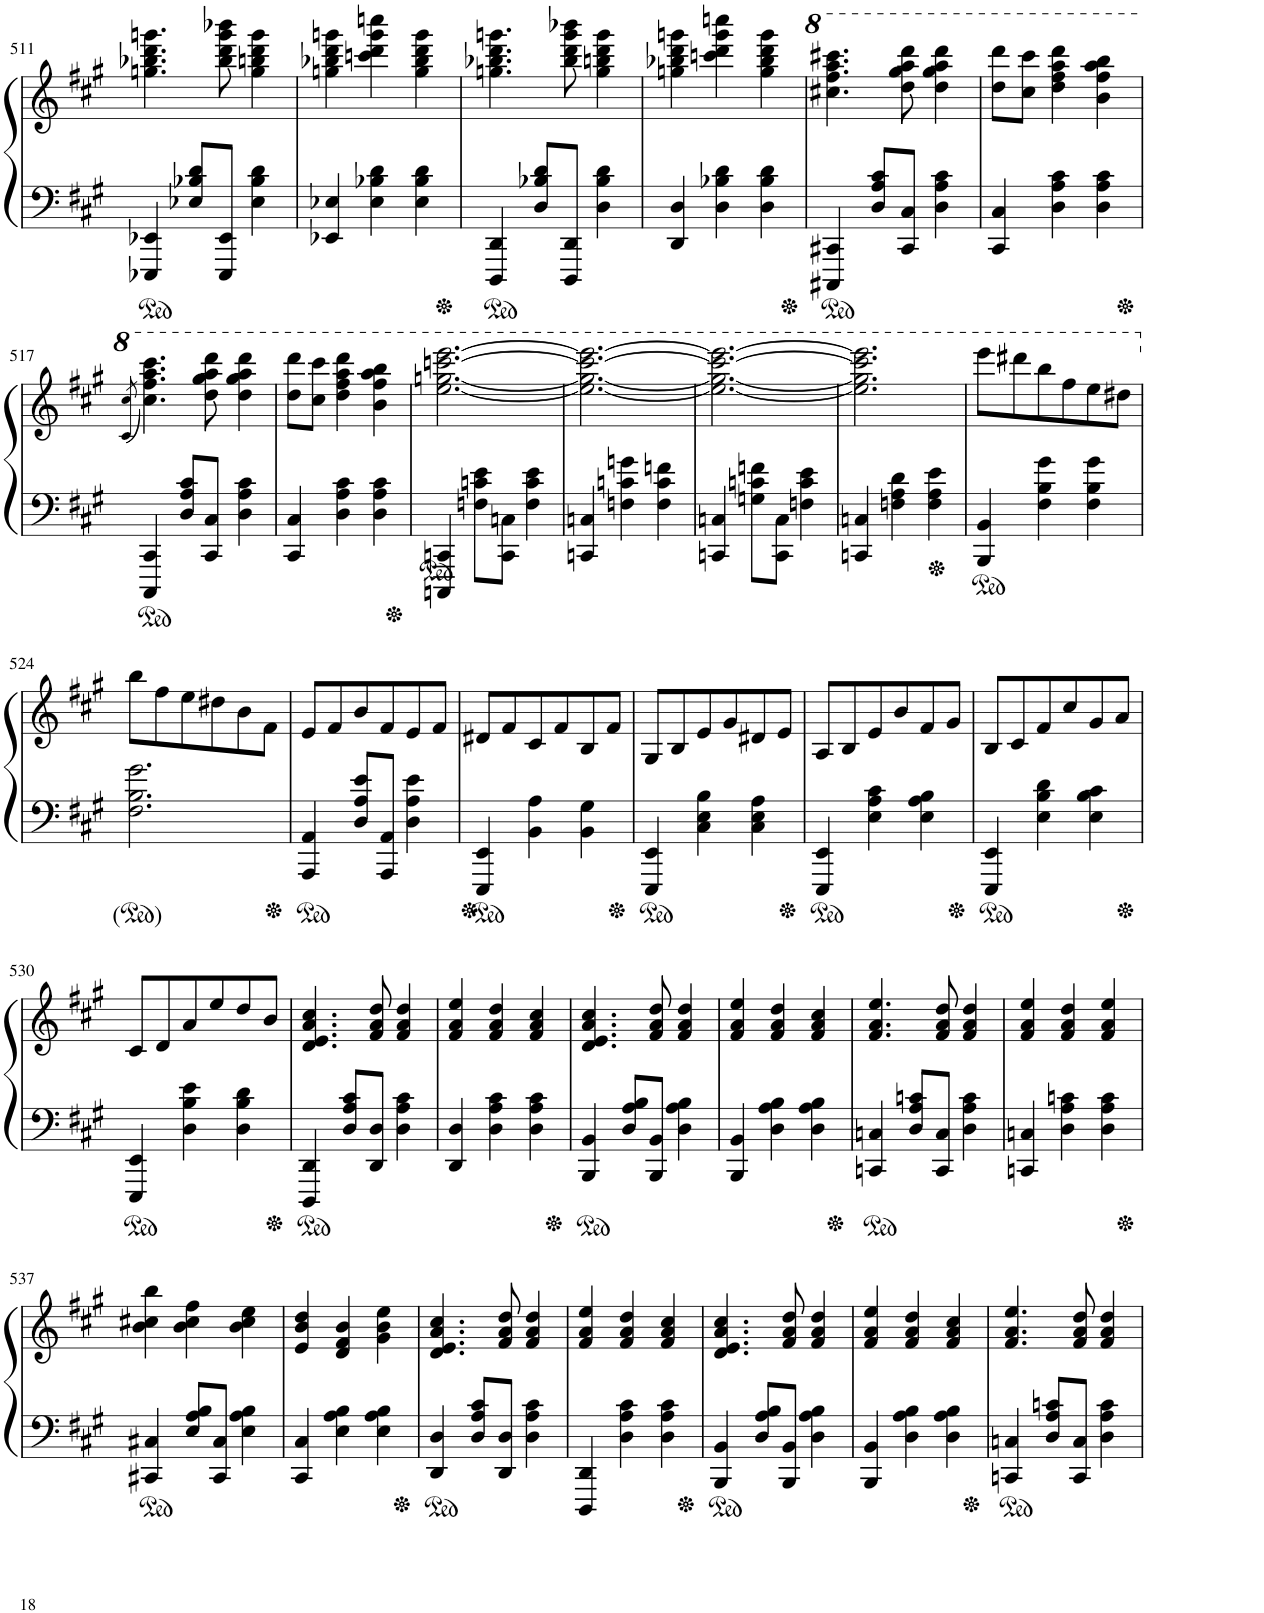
**kern	**kern
*part1	*part1
*staff2	*staff1
*I"Piano	*
*I'Pno.	*
!!LO:PB:g=z
*clefF4	*clefG2
*k[f#c#g#]	*k[f#c#g#]
*M3/4	*M3/4
=511	=511
4EEE-X/ 4EE-X/	4.ggn\ 4.bb-X\ 4.ddd\ 4.gggn\
8E-X/ 8B-X/ 8d/L	.
8EEE-/ 8EE-/J	8bb-\ 8ddd\ 8ggg\ 8bbb-X\
4E-\ 4B-\ 4d\	4gg\ 4bbn\ 4ddd\ 4ggg\
=512	=512
4EE-X/ 4E-X/	4ggn\ 4bb-X\ 4ddd\ 4gggn\
4E-\ 4B-X\ 4d\	4cccn\ 4ddd\ 4ggg\ 4ccccn\
4E-\ 4B-\ 4d\	4gg\ 4bb-\ 4ddd\ 4ggg\
=513	=513
4DDD/ 4DD/	4.ggn\ 4.bb-X\ 4.ddd\ 4.gggn\
8D/ 8B-X/ 8d/L	.
8DDD/ 8DD/J	8bb-\ 8ddd\ 8ggg\ 8bbb-X\
4D\ 4B-\ 4d\	4gg\ 4bbn\ 4ddd\ 4ggg\
=514	=514
4DD/ 4D/	4ggn\ 4bb-X\ 4ddd\ 4gggn\
4D\ 4B-X\ 4d\	4cccn\ 4ddd\ 4ggg\ 4ccccn\
4D\ 4B-\ 4d\	4gg\ 4bb-\ 4ddd\ 4ggg\
=515	=515
*	*8va
4CCC#X/ 4CC#X/	4.ccc#X\ 4.fff#\ 4.aaa\ 4.cccc#X\
8D/ 8A/ 8c#/L	.
8CC#/ 8C#/J	8ddd\ 8ggg#\ 8aaa\ 8dddd\
4D\ 4A\ 4c#\	4ddd\ 4ggg#\ 4aaa\ 4dddd\
=516	=516
4CC#/ 4C#/	8ddd\ 8dddd\L
.	8ccc#\ 8cccc#\J
4D\ 4A\ 4c#\	4ddd\ 4fff#\ 4aaa\ 4dddd\
4D\ 4A\ 4c#\	4bb\ 4fff#\ 4aaa\ 4bbb\
!!LO:LB:g=z
=517	=517
.	(8qcc#/ 8qccc#/
4CCC#/ 4CC#/	4.ccc#\ 4.fff#\ 4.aaa\ 4.cccc#\)
8D/ 8A/ 8c#/L	.
8CC#/ 8C#/J	8ddd\ 8ggg#\ 8aaa\ 8dddd\
4D\ 4A\ 4c#\	4ddd\ 4ggg#\ 4aaa\ 4dddd\
=518	=518
4CC#/ 4C#/	8ddd\ 8dddd\L
.	8ccc#\ 8cccc#\J
4D\ 4A\ 4c#\	4ddd\ 4fff#\ 4aaa\ 4dddd\
4D\ 4A\ 4c#\	4bb\ 4fff#\ 4aaa\ 4bbb\
=519	=519
4CCCn/ 4CCn/	[2.eee\ [2.gggn\ [2.ccccn\ [2.eeee\
8Fn\ 8cn\ 8e\L	.
8CC\ 8Cn\J	.
4F\ 4c\ 4e\	.
=520	=520
4CCn/ 4Cn/	2.eee\_ 2.ggg\_ 2.cccc\_ 2.eeee\_
4Fn\ 4cn\ 4gn\	.
4F\ 4c\ 4fn\	.
=521	=521
4CCn/ 4Cn/	2.eee\_ 2.ggg\_ 2.cccc\_ 2.eeee\_
8Gn\ 8cn\ 8fn\L	.
8CC\ 8C\J	.
4Fn\ 4c\ 4e\	.
=522	=522
4CCn/ 4Cn/	2.eee\] 2.ggg\] 2.cccc\] 2.eeee\]
4Fn\ 4A\ 4d\	.
4F\ 4A\ 4e\	.
=523	=523
4BBB/ 4BB/	8eeee\L
.	8dddd#X\
4F#\ 4B\ 4g#\	8bbb\
.	8fff#\
4F#\ 4B\ 4g#\	8eee\
.	8ddd#X\J
!!LO:LB:g=z
=524	=524
*	*X8va
2.F#\ 2.B\ 2.g#\	8bb\L
.	8ff#\
.	8ee\
.	8dd#X\
.	8b\
.	8f#\J
=525	=525
4AAA/ 4AA/	8e/L
.	8f#/
8D/ 8A/ 8e/L	8b/
8AAA/ 8AA/J	8f#/
4D\ 4A\ 4e\	8e/
.	8f#/J
=526	=526
4EEE/ 4EE/	8d#X/L
.	8f#/
4BB\ 4A\	8c#/
.	8f#/
4BB\ 4G#\	8B/
.	8f#/J
=527	=527
4EEE/ 4EE/	8G#/L
.	8B/
4C#\ 4E\ 4B\	8e/
.	8g#/
4C#\ 4E\ 4A\	8d#X/
.	8e/J
=528	=528
4EEE/ 4EE/	8A/L
.	8B/
4E\ 4A\ 4c#\	8e/
.	8b/
4E\ 4A\ 4B\	8f#/
.	8g#/J
=529	=529
4EEE/ 4EE/	8B/L
.	8c#/
4E\ 4B\ 4d\	8f#/
.	8cc#/
4E\ 4B\ 4c#\	8g#/
.	8a/J
!!LO:LB:g=z
=530	=530
4EEE/ 4EE/	8c#/L
.	8d/
4D\ 4B\ 4e\	8a/
.	8ee/
4D\ 4B\ 4d\	8dd/
.	8b/J
=531	=531
4DDD/ 4DD/	4.d/ 4.e/ 4.a/ 4.cc#/
8D/ 8A/ 8c#/L	.
8DD/ 8D/J	8f#/ 8a/ 8dd/
4D\ 4A\ 4c#\	4f#/ 4a/ 4dd/
=532	=532
4DD/ 4D/	4f#/ 4a/ 4ee/
4D\ 4A\ 4c#\	4f#/ 4a/ 4dd/
4D\ 4A\ 4c#\	4f#/ 4a/ 4cc#/
=533	=533
4BBB/ 4BB/	4.d/ 4.e/ 4.a/ 4.cc#/
8D/ 8A/ 8B/L	.
8BBB/ 8BB/J	8f#/ 8a/ 8dd/
4D\ 4A\ 4B\	4f#/ 4a/ 4dd/
=534	=534
4BBB/ 4BB/	4f#/ 4a/ 4ee/
4D\ 4A\ 4B\	4f#/ 4a/ 4dd/
4D\ 4A\ 4B\	4f#/ 4a/ 4cc#/
=535	=535
4CCn/ 4Cn/	4.f#/ 4.a/ 4.ee/
8D/ 8A/ 8cn/L	.
8CC/ 8C/J	8f#/ 8a/ 8dd/
4D\ 4A\ 4c\	4f#/ 4a/ 4dd/
=536	=536
4CCn/ 4Cn/	4f#/ 4a/ 4ee/
4D\ 4A\ 4cn\	4f#/ 4a/ 4dd/
4D\ 4A\ 4c\	4f#/ 4a/ 4ee/
!!LO:LB:g=z
=537	=537
4CC#X/ 4C#X/	4b\ 4cc#X\ 4bb\
8E/ 8A/ 8B/L	4b\ 4cc#\ 4ff#\
8CC#/ 8C#/J	.
4E\ 4A\ 4B\	4b\ 4cc#\ 4ee\
=538	=538
4CC#/ 4C#/	4e/ 4b/ 4dd/
4E\ 4A\ 4B\	4d/ 4f#/ 4b/
4E\ 4A\ 4B\	4g#\ 4b\ 4ee\
=539	=539
4DD/ 4D/	4.d/ 4.e/ 4.a/ 4.cc#/
8D/ 8A/ 8c#/L	.
8DD/ 8D/J	8f#/ 8a/ 8dd/
4D\ 4A\ 4c#\	4f#/ 4a/ 4dd/
=540	=540
4DDD/ 4DD/	4f#/ 4a/ 4ee/
4D\ 4A\ 4c#\	4f#/ 4a/ 4dd/
4D\ 4A\ 4c#\	4f#/ 4a/ 4cc#/
=541	=541
4BBB/ 4BB/	4.d/ 4.e/ 4.a/ 4.cc#/
8D/ 8A/ 8B/L	.
8BBB/ 8BB/J	8f#/ 8a/ 8dd/
4D\ 4A\ 4B\	4f#/ 4a/ 4dd/
=542	=542
4BBB/ 4BB/	4f#/ 4a/ 4ee/
4D\ 4A\ 4B\	4f#/ 4a/ 4dd/
4D\ 4A\ 4B\	4f#/ 4a/ 4cc#/
=543	=543
4CCn/ 4Cn/	4.f#/ 4.a/ 4.ee/
8D/ 8A/ 8cn/L	.
8CC/ 8C/J	8f#/ 8a/ 8dd/
4D\ 4A\ 4c\	4f#/ 4a/ 4dd/
=	=
*-	*-
